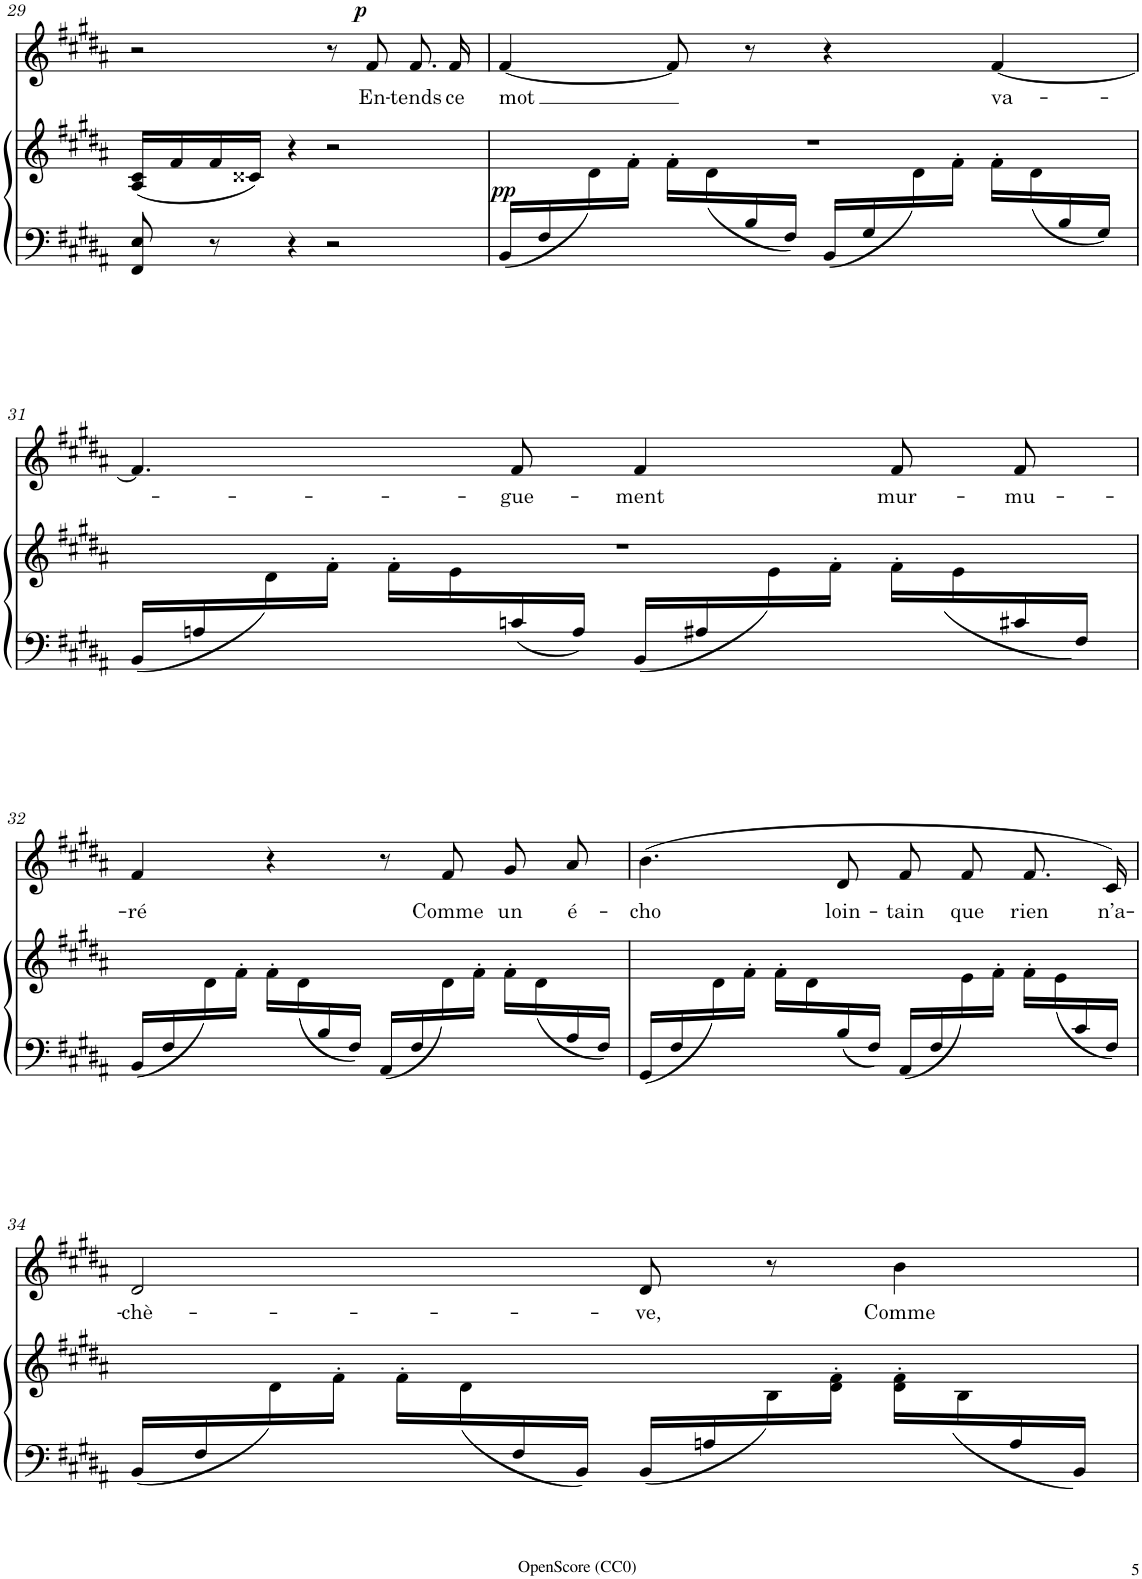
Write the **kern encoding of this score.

**kern	**kern	**dynam	**kern	**text	**dynam
*part2	*part2	*part2	*part1	*part1	*part1
*staff3	*staff2	*staff2/3	*staff1	*staff1	*staff1
*I"Piano	*	*	*I"Chant Voice	*	*
*I'Pno	*	*	*	*	*
!!LO:PB:g=z
*clefF4	*clefG2	*	*clefG2	*	*
*k[f#c#g#d#a#]	*k[f#c#g#d#a#]	*	*k[f#c#g#d#a#]	*	*
*M4/4	*M4/4	*	*M4/4	*	*
*met(c)	*met(c)	*	*met(c)	*	*
=29	=29	=29	=29	=29	=29
8FF#/ 8E/	(16A#/ 16c#/LL	.	2r	.	.
.	16f#/	.	.	.	.
8r	16f#/	.	.	.	.
.	16c##X/JJ)	.	.	.	.
4r	4r	.	.	.	.
2r	2r	.	8r	.	.
!	!	!	!	!LO:LY:b	!LO:DY:a
.	.	.	8f#/	En-	p
!	!	!	!	!LO:LY:b	!
.	.	.	8.f#/L	-tends	.
!	!	!	!	!LO:LY:b	!
.	.	.	16f#/Jk	ce	.
=30	=30	=30	=30	=30	=30
*	*^	*	*	*	*
!	!	!	!LO:DY:a=2	!	!LO:LY:b	!
(<16BB/LL	1r	8ryy	pp	[4f#/	mot	.
16F#/	.	.	.	.	.	.
4ryy	.	16d#\)	.	.	.	.
.	.	16f#'\JJ	.	.	.	.
.	.	16f#'\LL	.	8f#/]	.	.
.	.	(<16d#\	.	.	.	.
16B/	.	4ryy	.	8r	.	.
16F#/JJ)	.	.	.	.	.	.
(<16BB/LL	.	.	.	4r	.	.
16G#/	.	.	.	.	.	.
4ryy	.	16d#\)	.	.	.	.
.	.	16f#'\JJ	.	.	.	.
!	!	!	!	!	!LO:LY:b	!
.	.	16f#'\LL	.	[4f#/	va-	.
.	.	(<16d#\	.	.	.	.
16B/	.	8ryy	.	.	.	.
16G#/JJ)	.	.	.	.	.	.
!!LO:LB:g=z
=31	=31	=31	=31	=31	=31	=31
(<16BB/LL	1r	8ryy	.	4.f#/]	.	.
16An/	.	.	.	.	.	.
4ryy	.	16d#\)	.	.	.	.
.	.	16f#'\JJ	.	.	.	.
.	.	16f#'\LL	.	.	.	.
.	.	16e\	.	.	.	.
!	!	!	!	!	!LO:LY:b	!
16cn/	.	4ryy	.	8f#/	-gue-	.
16A/JJ	.	.	.	.	.	.
!	!	!	!	!	!LO:LY:b	!
(<16BB/LL	.	.	.	4f#/	-ment	.
16A#X/	.	.	.	.	.	.
4ryy	.	16e\)	.	.	.	.
.	.	16f#'\JJ	.	.	.	.
!	!	!	!	!	!LO:LY:b	!
.	.	16f#'\LL	.	8f#/L	mur-	.
.	.	(<16e\	.	.	.	.
!	!	!	!	!	!LO:LY:b	!
16c#X/	.	8ryy	.	8f#/J	-mu-	.
16F#/JJ)	.	.	.	.	.	.
!!LO:LB:g=z
=32	=32	=32	=32	=32	=32	=32
!	!	!	!	!	!LO:LY:b	!
(<16BB/LL	1ryy	8ryy	.	4f#/	-ré	.
16F#/	.	.	.	.	.	.
4ryy	.	16d#\)	.	.	.	.
.	.	16f#'\JJ	.	.	.	.
.	.	16f#'\LL	.	4r	.	.
.	.	(<16d#\	.	.	.	.
16B/	.	4ryy	.	.	.	.
16F#/JJ)	.	.	.	.	.	.
(<16AA#/LL	.	.	.	8r	.	.
16F#/	.	.	.	.	.	.
!	!	!	!	!	!LO:LY:b	!
4ryy	.	16d#\)	.	8f#/	Comme	.
.	.	16f#'\JJ	.	.	.	.
!	!	!	!	!	!LO:LY:b	!
.	.	16f#'\LL	.	8g#/L	un	.
.	.	(<16d#\	.	.	.	.
!	!	!	!	!	!LO:LY:b	!
16A#/	.	8ryy	.	8a#/J	é-	.
16F#/JJ)	.	.	.	.	.	.
=33	=33	=33	=33	=33	=33	=33
!	!	!	!	!	!LO:LY:b	!
(<16GG#/LL	1ryy	8ryy	.	(4.b\	-cho	.
16F#/	.	.	.	.	.	.
4ryy	.	16d#\)	.	.	.	.
.	.	16f#'\JJ	.	.	.	.
.	.	16f#'\LL	.	.	.	.
.	.	16d#\	.	.	.	.
!	!	!	!	!	!LO:LY:b	!
16B/	.	4ryy	.	8d#/	loin-	.
16F#/JJ	.	.	.	.	.	.
!	!	!	!	!	!LO:LY:b	!
(<16AA#/LL	.	.	.	8f#/L	-tain	.
16F#/	.	.	.	.	.	.
!	!	!	!	!	!LO:LY:b	!
4ryy	.	16e\)	.	8f#/J	que	.
.	.	16f#'\JJ	.	.	.	.
!	!	!	!	!	!LO:LY:b	!
.	.	16f#'\LL	.	8.f#/L	rien	.
.	.	(<16e\	.	.	.	.
16c#/	.	8ryy	.	.	.	.
!	!	!	!	!	!LO:LY:b	!
16F#/JJ)	.	.	.	16c#/Jk)	n’a-	.
!!LO:LB:g=z
=34	=34	=34	=34	=34	=34	=34
!	!	!	!	!	!LO:LY:b	!
(<16BB/LL	1ryy	8ryy	.	2d#/	-chè-	.
16F#/	.	.	.	.	.	.
4ryy	.	16d#\)	.	.	.	.
.	.	16f#'\JJ	.	.	.	.
.	.	16f#'\LL	.	.	.	.
.	.	(<16d#\	.	.	.	.
16F#/	.	4ryy	.	.	.	.
16BB/JJ)	.	.	.	.	.	.
!	!	!	!	!	!LO:LY:b	!
(<16BB/LL	.	.	.	8d#/	-ve,	.
16An/	.	.	.	.	.	.
4ryy	.	16B\)	.	8r	.	.
.	.	16d#\' 16f#\'JJ	.	.	.	.
!	!	!	!	!	!LO:LY:b	!
.	.	16d#\' 16f#\'LL	.	4b\	Comme	.
.	.	(<16B\	.	.	.	.
16A/	.	8ryy	.	.	.	.
16BB/JJ)	.	.	.	.	.	.
*	*v	*v	*	*	*	*
=	=	=	=	=	=
*-	*-	*-	*-	*-	*-
